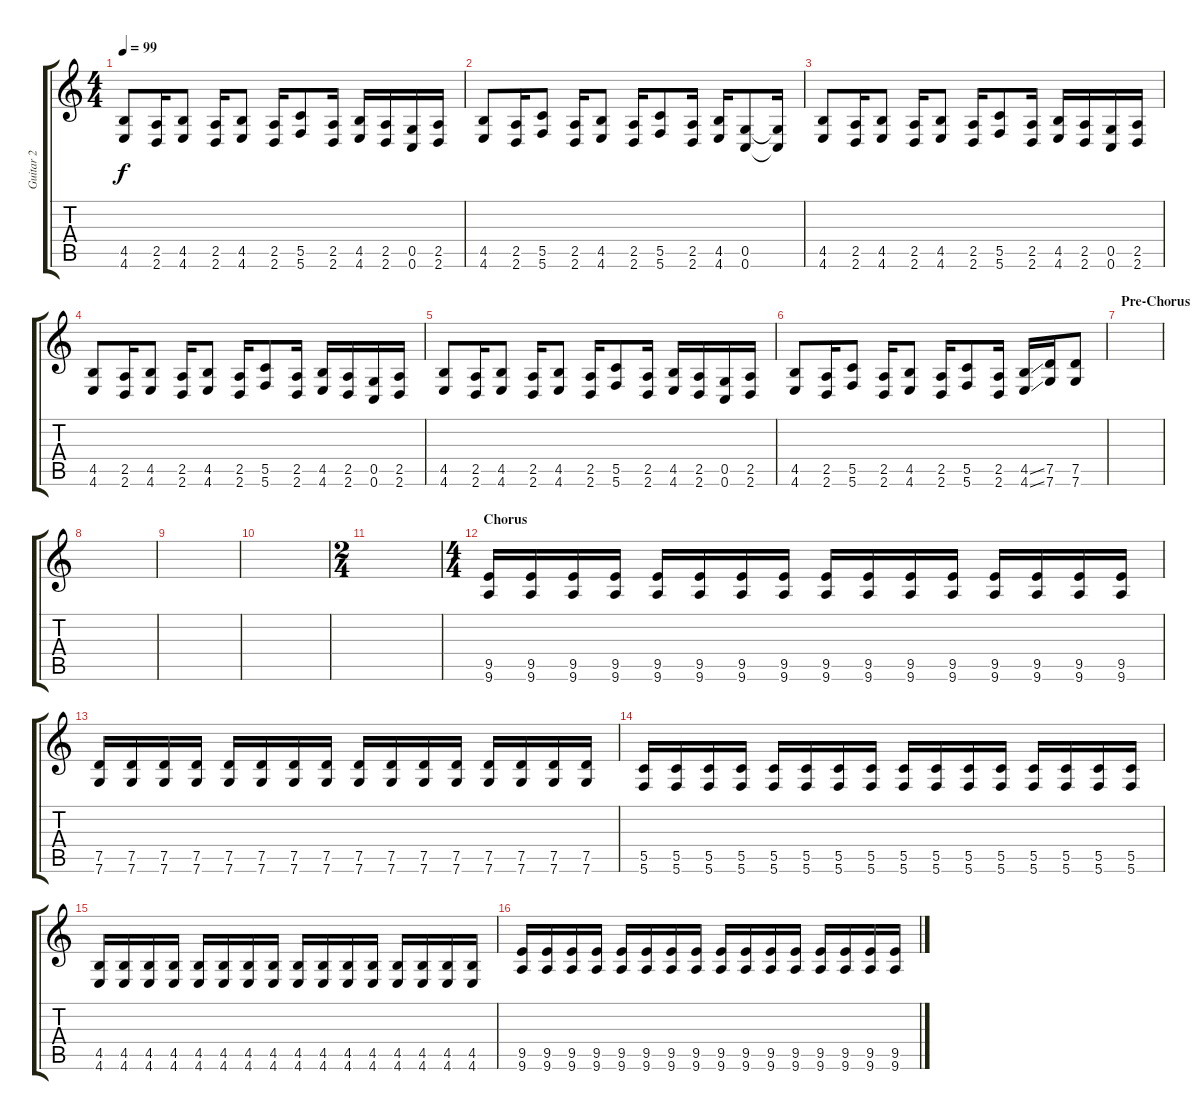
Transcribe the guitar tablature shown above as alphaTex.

\track ("Guitar 2" "Guitar 2") {instrument distortionguitar}
\staff {score tabs}
\tuning (D4 A3 F3 C3 G2 C2) {hide}
\ts (4 4)
\tempo 99
\clef g2
\ks c
(4.5 4.6).8{dy f} (2.5 2.6).16 (4.5 4.6).8 (2.5 2.6).16 (4.5 4.6).8 (2.5 2.6).16 (5.5 5.6).8 (2.5 2.6).16 (4.5 4.6).16 (2.5 2.6).16 (0.5 0.6).16 (2.5 2.6).16 |
(4.5 4.6).8 (2.5 2.6).16 (5.5 5.6).8 (2.5 2.6).16 (4.5 4.6).8 (2.5 2.6).16 (5.5 5.6).8 (2.5 2.6).16 (4.5 4.6).16 (0.5 0.6).8 (0.5{t} 0.6{t}).16 |
(4.5 4.6).8 (2.5 2.6).16 (4.5 4.6).8 (2.5 2.6).16 (4.5 4.6).8 (2.5 2.6).16 (5.5 5.6).8 (2.5 2.6).16 (4.5 4.6).16 (2.5 2.6).16 (0.5 0.6).16 (2.5 2.6).16 |
(4.5 4.6).8 (2.5 2.6).16 (4.5 4.6).8 (2.5 2.6).16 (4.5 4.6).8 (2.5 2.6).16 (5.5 5.6).8 (2.5 2.6).16 (4.5 4.6).16 (2.5 2.6).16 (0.5 0.6).16 (2.5 2.6).16 |
(4.5 4.6).8 (2.5 2.6).16 (4.5 4.6).8 (2.5 2.6).16 (4.5 4.6).8 (2.5 2.6).16 (5.5 5.6).8 (2.5 2.6).16 (4.5 4.6).16 (2.5 2.6).16 (0.5 0.6).16 (2.5 2.6).16 |
(4.5 4.6).8 (2.5 2.6).16 (5.5 5.6).8 (2.5 2.6).16 (4.5 4.6).8 (2.5 2.6).16 (5.5 5.6).8 (2.5 2.6).16 (4.5{ss} 4.6{ss}).16 (7.5 7.6).16 (7.5 7.6).8 |
\section ("" "Pre-Chorus")
|
|
|
|
\ts (2 4)
|
\ts (4 4)
\section ("" "Chorus")
(9.5 9.6).16 (9.5 9.6).16 (9.5 9.6).16 (9.5 9.6).16 (9.5 9.6).16 (9.5 9.6).16 (9.5 9.6).16 (9.5 9.6).16 (9.5 9.6).16 (9.5 9.6).16 (9.5 9.6).16 (9.5 9.6).16 (9.5 9.6).16 (9.5 9.6).16 (9.5 9.6).16 (9.5 9.6).16 |
(7.5 7.6).16 (7.5 7.6).16 (7.5 7.6).16 (7.5 7.6).16 (7.5 7.6).16 (7.5 7.6).16 (7.5 7.6).16 (7.5 7.6).16 (7.5 7.6).16 (7.5 7.6).16 (7.5 7.6).16 (7.5 7.6).16 (7.5 7.6).16 (7.5 7.6).16 (7.5 7.6).16 (7.5 7.6).16 |
(5.5 5.6).16 (5.5 5.6).16 (5.5 5.6).16 (5.5 5.6).16 (5.5 5.6).16 (5.5 5.6).16 (5.5 5.6).16 (5.5 5.6).16 (5.5 5.6).16 (5.5 5.6).16 (5.5 5.6).16 (5.5 5.6).16 (5.5 5.6).16 (5.5 5.6).16 (5.5 5.6).16 (5.5 5.6).16 |
(4.5 4.6).16 (4.5 4.6).16 (4.5 4.6).16 (4.5 4.6).16 (4.5 4.6).16 (4.5 4.6).16 (4.5 4.6).16 (4.5 4.6).16 (4.5 4.6).16 (4.5 4.6).16 (4.5 4.6).16 (4.5 4.6).16 (4.5 4.6).16 (4.5 4.6).16 (4.5 4.6).16 (4.5 4.6).16 |
(9.5 9.6).16 (9.5 9.6).16 (9.5 9.6).16 (9.5 9.6).16 (9.5 9.6).16 (9.5 9.6).16 (9.5 9.6).16 (9.5 9.6).16 (9.5 9.6).16 (9.5 9.6).16 (9.5 9.6).16 (9.5 9.6).16 (9.5 9.6).16 (9.5 9.6).16 (9.5 9.6).16 (9.5 9.6).16
